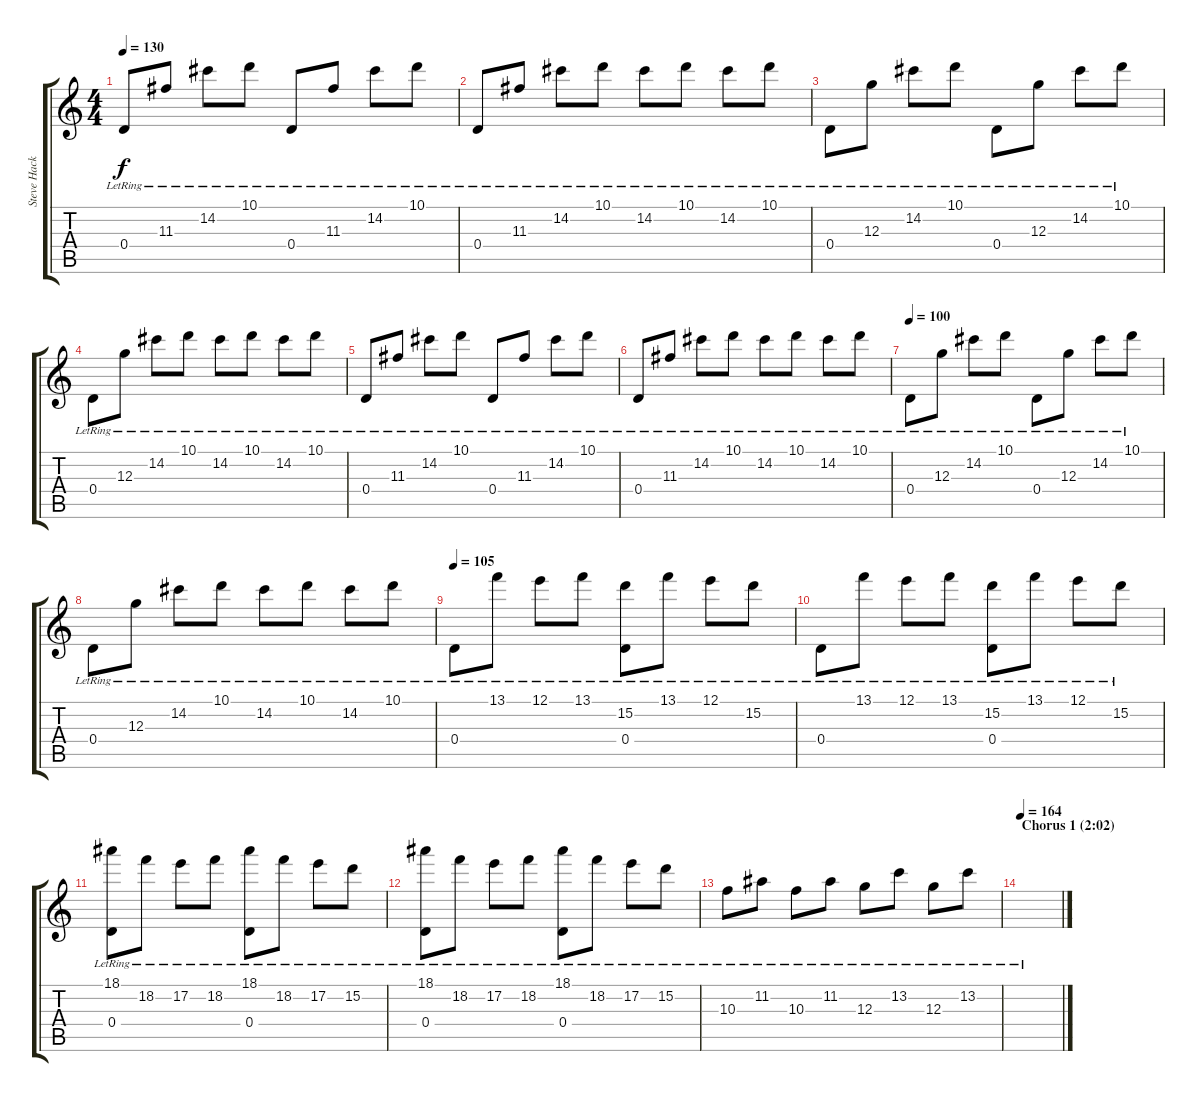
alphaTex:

\track ("Steve Hackett (12-string guitar 2)" "Steve Hack") {instrument acousticguitarsteel}
\staff {score tabs}
\tuning (E4 B3 G3 D3 A2 E2) {hide}
\ts (4 4)
\tempo 130
\clef g2
\ks c
0.4{lr}.8{dy f} 11.3{lr}.8 14.2{lr}.8 10.1{lr}.8 0.4{lr}.8 11.3{lr}.8 14.2{lr}.8 10.1{lr}.8 |
0.4{lr}.8 11.3{lr}.8 14.2{lr}.8 10.1{lr}.8 14.2{lr}.8 10.1{lr}.8 14.2{lr}.8 10.1{lr}.8 |
0.4{lr}.8 12.3{lr}.8 14.2{lr}.8 10.1{lr}.8 0.4{lr}.8 12.3{lr}.8 14.2{lr}.8 10.1{lr}.8 |
0.4{lr}.8 12.3{lr}.8 14.2{lr}.8 10.1{lr}.8 14.2{lr}.8 10.1{lr}.8 14.2{lr}.8 10.1{lr}.8 |
0.4{lr}.8 11.3{lr}.8 14.2{lr}.8 10.1{lr}.8 0.4{lr}.8 11.3{lr}.8 14.2{lr}.8 10.1{lr}.8 |
0.4{lr}.8 11.3{lr}.8 14.2{lr}.8 10.1{lr}.8 14.2{lr}.8 10.1{lr}.8 14.2{lr}.8 10.1{lr}.8 |
\tempo 100
0.4{lr}.8 12.3{lr}.8 14.2{lr}.8 10.1{lr}.8 0.4{lr}.8 12.3{lr}.8 14.2{lr}.8 10.1{lr}.8 |
0.4{lr}.8 12.3{lr}.8 14.2{lr}.8 10.1{lr}.8 14.2{lr}.8 10.1{lr}.8 14.2{lr}.8 10.1{lr}.8 |
\tempo 105
0.4{lr}.8 13.1{lr}.8 12.1{lr}.8 13.1{lr}.8 (15.2{lr} 0.4{lr}).8 13.1{lr}.8 12.1{lr}.8 15.2{lr}.8 |
0.4{lr}.8 13.1{lr}.8 12.1{lr}.8 13.1{lr}.8 (15.2{lr} 0.4{lr}).8 13.1{lr}.8 12.1{lr}.8 15.2{lr}.8 |
(18.1{lr} 0.4{lr}).8 18.2{lr}.8 17.2{lr}.8 18.2{lr}.8 (18.1{lr} 0.4{lr}).8 18.2{lr}.8 17.2{lr}.8 15.2{lr}.8 |
(18.1{lr} 0.4{lr}).8 18.2{lr}.8 17.2{lr}.8 18.2{lr}.8 (18.1{lr} 0.4{lr}).8 18.2{lr}.8 17.2{lr}.8 15.2{lr}.8 |
10.3{lr}.8 11.2{lr}.8 10.3{lr}.8 11.2{lr}.8 12.3{lr}.8 13.2{lr}.8 12.3{lr}.8 13.2{lr}.8 |
\section ("" "Chorus 1 (2:02)")
\tempo 164
